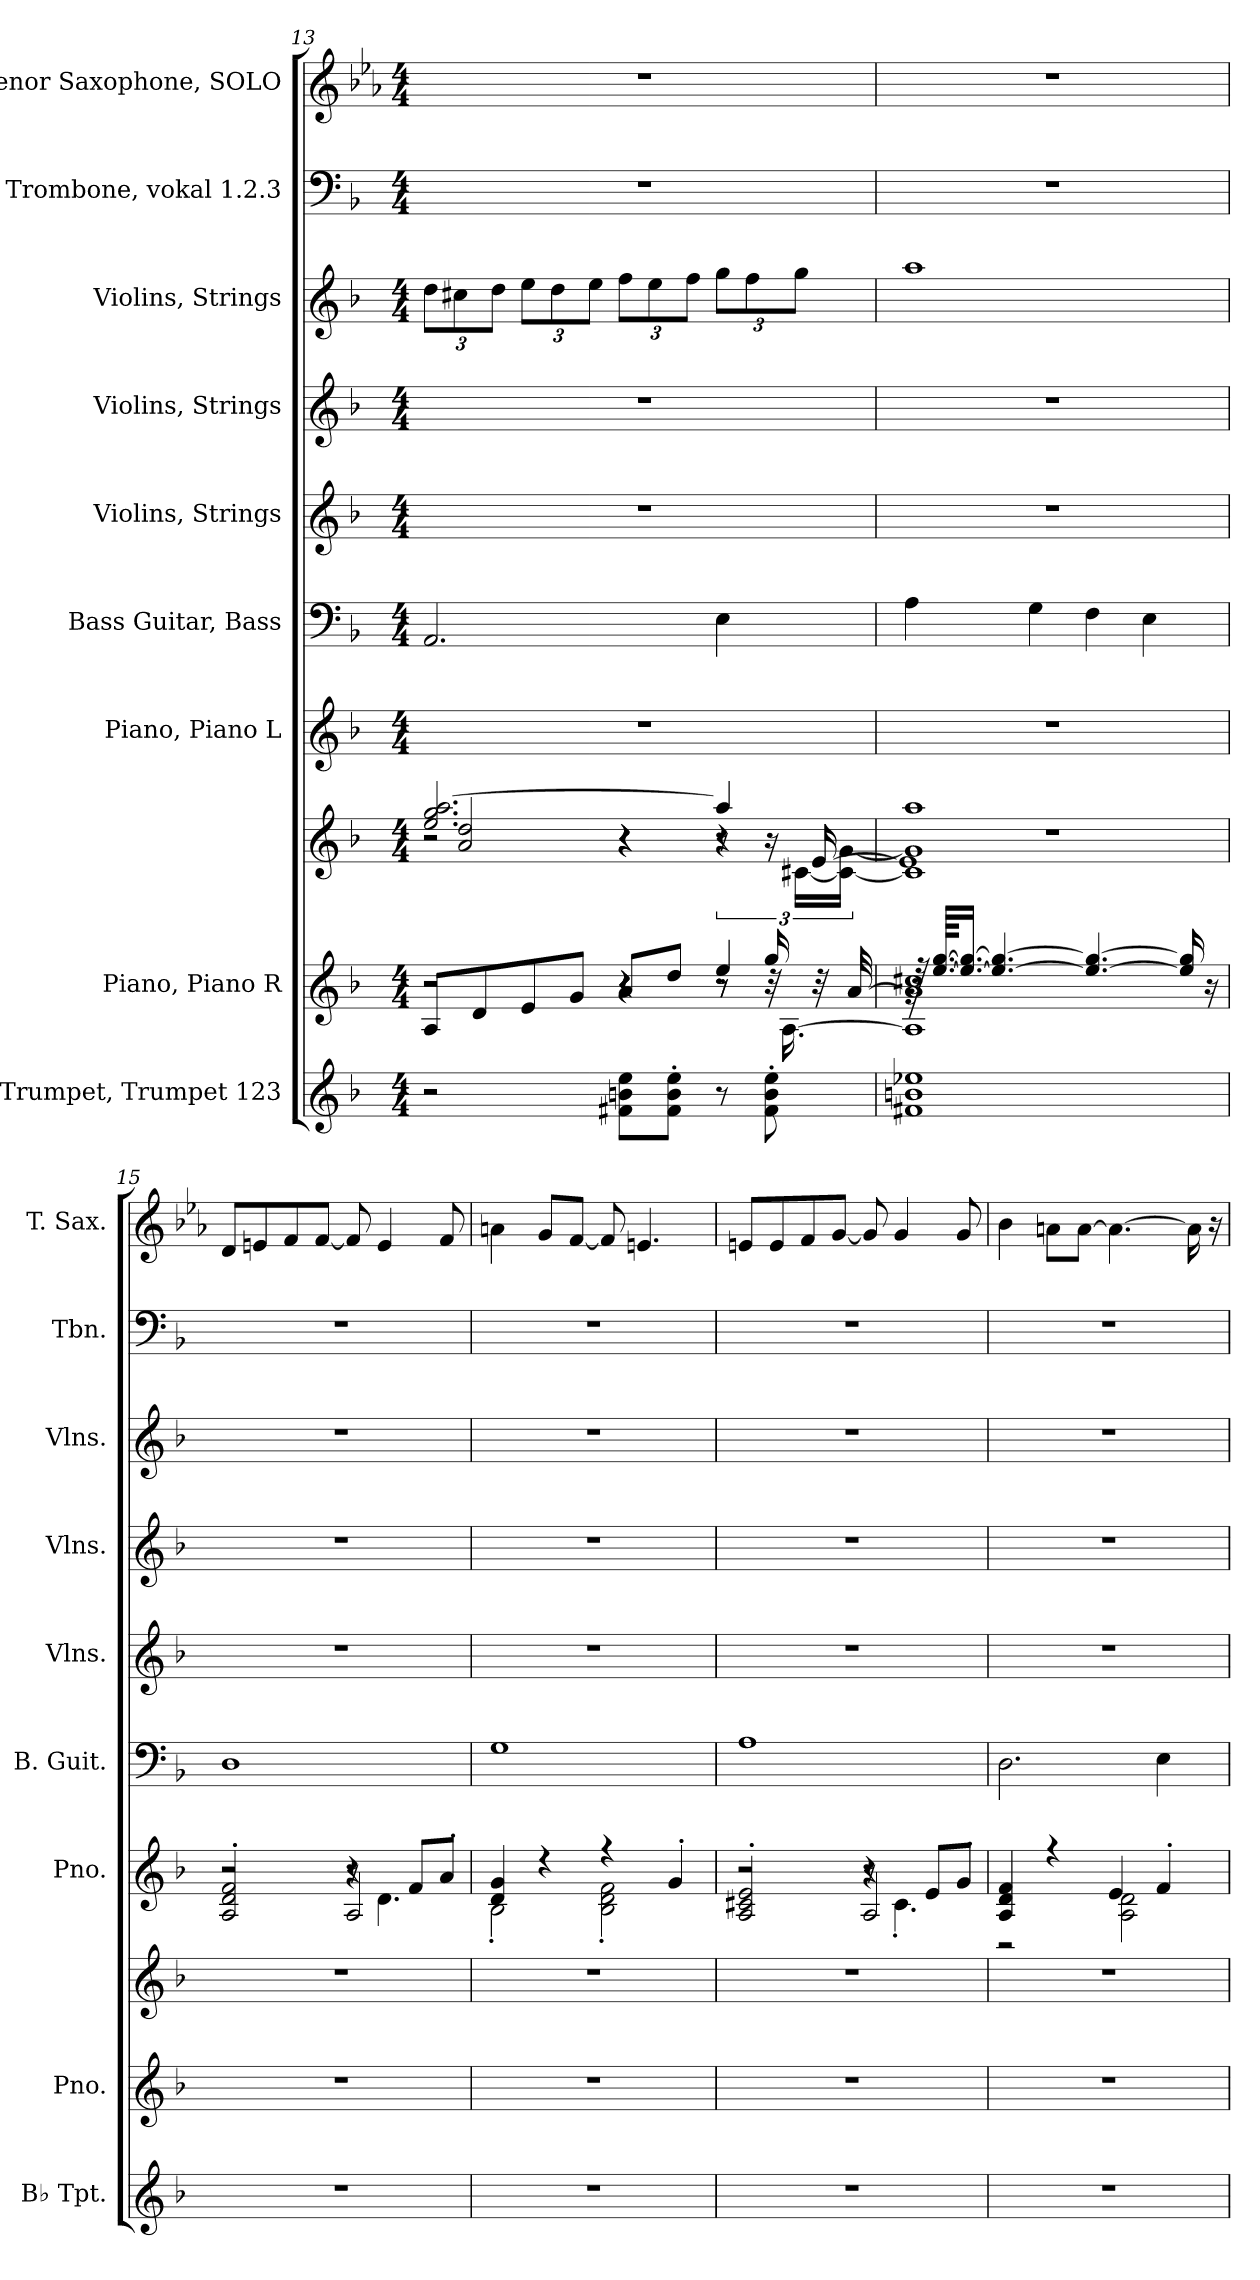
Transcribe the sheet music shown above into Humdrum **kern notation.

**kern	**kern	**kern	**kern	**kern	**kern	**kern	**kern	**kern	**kern
*part9	*part8	*part8	*part7	*part6	*part5	*part4	*part3	*part2	*part1
*staff10	*staff9	*staff8	*staff7	*staff6	*staff5	*staff4	*staff3	*staff2	*staff1
*I"B♭ Trumpet, Trumpet 123	*I"Piano, Piano R	*	*I"Piano, Piano L	*I"Bass Guitar, Bass	*I"Violins, Strings	*I"Violins, Strings	*I"Violins,  Strings	*I"Trombone, vokal 1.2.3	*I"Tenor Saxophone, SOLO
*I'B♭ Tpt.	*I'Pno.	*	*I'Pno.	*I'B. Guit.	*I'Vlns.	*I'Vlns.	*I'Vlns.	*I'Tbn.	*I'T. Sax.
!!LO:PB:g=z
*clefG2	*clefG2	*clefG2	*clefG2	*clefF4	*clefG2	*clefG2	*clefG2	*clefF4	*clefG2
*ITrd1c2	*	*	*	*ITrd7c12	*	*	*	*	*ITrd8c14
*k[b-e-a-]	*k[b-]	*k[b-]	*k[b-]	*k[b-]	*k[b-]	*k[b-]	*k[b-]	*k[b-]	*k[b-e-a-]
*M4/4	*M4/4	*M4/4	*M4/4	*M4/4	*M4/4	*M4/4	*M4/4	*M4/4	*M4/4
=13	=13	=13	=13	=13	=13	=13	=13	=13	=13
*	*^	*^	*	*	*	*	*	*	*
*	*	*^	*	*^	*	*	*	*	*	*	*
*	*	*	*	*	*	*	*	*	*	*	*Xbrackettup	*	*
2r	2r	8A/L	2r	2.ee/ 2.gg/ [2.aa/	2r	2a/ 2dd/	1r	2.AAA/	1r	1r	12dd\L	1r	1r
.	.	.	.	.	.	.	.	.	.	.	12cc#X\	.	.
.	.	8d/	.	.	.	.	.	.	.	.	.	.	.
.	.	.	.	.	.	.	.	.	.	.	12dd\J	.	.
.	.	8e/	.	.	.	.	.	.	.	.	12ee\L	.	.
.	.	.	.	.	.	.	.	.	.	.	12dd\	.	.
.	.	8g/J	.	.	.	.	.	.	.	.	.	.	.
.	.	.	.	.	.	.	.	.	.	.	12ee\J	.	.
8en\ 8an\ 8dd\L	4r	8a/L	4r	.	4r	4r	.	.	.	.	12ff\L	.	.
.	.	.	.	.	.	.	.	.	.	.	12ee\	.	.
8e\' 8a\' 8dd\'J	.	8dd/J	.	.	.	.	.	.	.	.	.	.	.
.	.	.	.	.	.	.	.	.	.	.	12ff\J	.	.
8r	8r	4ee'/	8r	4aa/]	6r	8r	.	4EE\	.	.	12gg\L	.	.
.	.	.	.	.	.	.	.	.	.	.	12ff\	.	.
8e\' 8a\' 8dd\'	16gg/	.	32r	.	.	16r	.	.	.	.	.	.	.
.	.	.	[16.A\	.	.	.	.	.	.	.	.	.	.
.	.	.	.	.	[24c#X\LL	.	.	.	.	.	12gg\J	.	.
.	32r	.	.	.	.	[16e/	.	.	.	.	.	.	.
.	.	.	.	.	24c#\_ [24g\JJ	.	.	.	.	.	.	.	.
.	[32a/	.	.	.	.	.	.	.	.	.	.	.	.
=14	=14	=14	=14	=14	=14	=14	=14	=14	=14	=14	=14	=14	=14
*	*	*	*^	*	*	*	*	*	*	*	*	*	*
1en 1an 1dd-X	1a]	1cc#X	128r	1A]	1r	1c#] 1g] 1aa	1e]	1r	4AA\	1r	1r	1aa	1r	1r
.	.	.	[64.ee/ [64.gg/KKLL	.	.	.	.	.	.	.	.	.	.	.
.	.	.	16.ee/_ 16.gg/_JJ	.	.	.	.	.	.	.	.	.	.	.
.	.	.	4.ee/_ 4.gg/_	.	.	.	.	.	.	.	.	.	.	.
.	.	.	.	.	.	.	.	.	4GG\	.	.	.	.	.
.	.	.	4.ee/_ 4.gg/_	.	.	.	.	.	4FF\	.	.	.	.	.
.	.	.	.	.	.	.	.	.	4EE\	.	.	.	.	.
.	.	.	16ee/] 16gg/]	.	.	.	.	.	.	.	.	.	.	.
.	.	.	16r	.	.	.	.	.	.	.	.	.	.	.
*	*v	*v	*v	*v	*	*	*	*	*	*	*	*	*	*
*	*	*v	*v	*v	*	*	*	*	*	*	*
!!LO:PB:g=z
=15	=15	=15	=15	=15	=15	=15	=15	=15	=15
*	*	*	*^	*	*	*	*	*	*
*	*	*	*	*^	*	*	*	*	*	*
1r	1r	1r	2A/' 2d/' 2f/'	2r	2r	1DD	1r	1r	1r	1r	8D/L
.	.	.	.	.	.	.	.	.	.	.	8En/
.	.	.	.	.	.	.	.	.	.	.	8F/
.	.	.	.	.	.	.	.	.	.	.	[8F/J
.	.	.	4r	8r	2A/	.	.	.	.	.	8F/]
.	.	.	.	4.d\	.	.	.	.	.	.	4E/
.	.	.	8f/L	.	.	.	.	.	.	.	.
.	.	.	8a'/J	.	.	.	.	.	.	.	8F/
*	*	*	*	*v	*v	*	*	*	*	*	*
=16	=16	=16	=16	=16	=16	=16	=16	=16	=16	=16
1r	1r	1r	4d/ 4g/	2B-'\	1GG	1r	1r	1r	1r	4An\
.	.	.	4r	.	.	.	.	.	.	8G/L
.	.	.	.	.	.	.	.	.	.	[8F/J
.	.	.	4r	2B-\' 2d\' 2f\'	.	.	.	.	.	8F/]
.	.	.	.	.	.	.	.	.	.	4.En/
.	.	.	4g'/	.	.	.	.	.	.	.
=17	=17	=17	=17	=17	=17	=17	=17	=17	=17	=17
*	*	*	*	*^	*	*	*	*	*	*
1r	1r	1r	2A/' 2c#X/' 2e/'	2r	2r	1AA	1r	1r	1r	1r	8En/L
.	.	.	.	.	.	.	.	.	.	.	8E/
.	.	.	.	.	.	.	.	.	.	.	8F/
.	.	.	.	.	.	.	.	.	.	.	[8G/J
.	.	.	4r	8r	2A/	.	.	.	.	.	8G/]
.	.	.	.	4.c#'\	.	.	.	.	.	.	4G/
.	.	.	8e/L	.	.	.	.	.	.	.	.
.	.	.	8g'/J	.	.	.	.	.	.	.	8G/
*	*	*	*	*v	*v	*	*	*	*	*	*
=18	=18	=18	=18	=18	=18	=18	=18	=18	=18	=18
1r	1r	1r	4A/ 4d/ 4f/	2r	2.DD\	1r	1r	1r	1r	4B-\
.	.	.	4r	.	.	.	.	.	.	8An\L
.	.	.	.	.	.	.	.	.	.	[8A\J
.	.	.	4e/	2A\ 2d\	.	.	.	.	.	4.A\_
.	.	.	4f'/	.	4EE\	.	.	.	.	.
.	.	.	.	.	.	.	.	.	.	16A\]
.	.	.	.	.	.	.	.	.	.	16r
*	*	*	*v	*v	*	*	*	*	*	*
=	=	=	=	=	=	=	=	=	=
*-	*-	*-	*-	*-	*-	*-	*-	*-	*-
